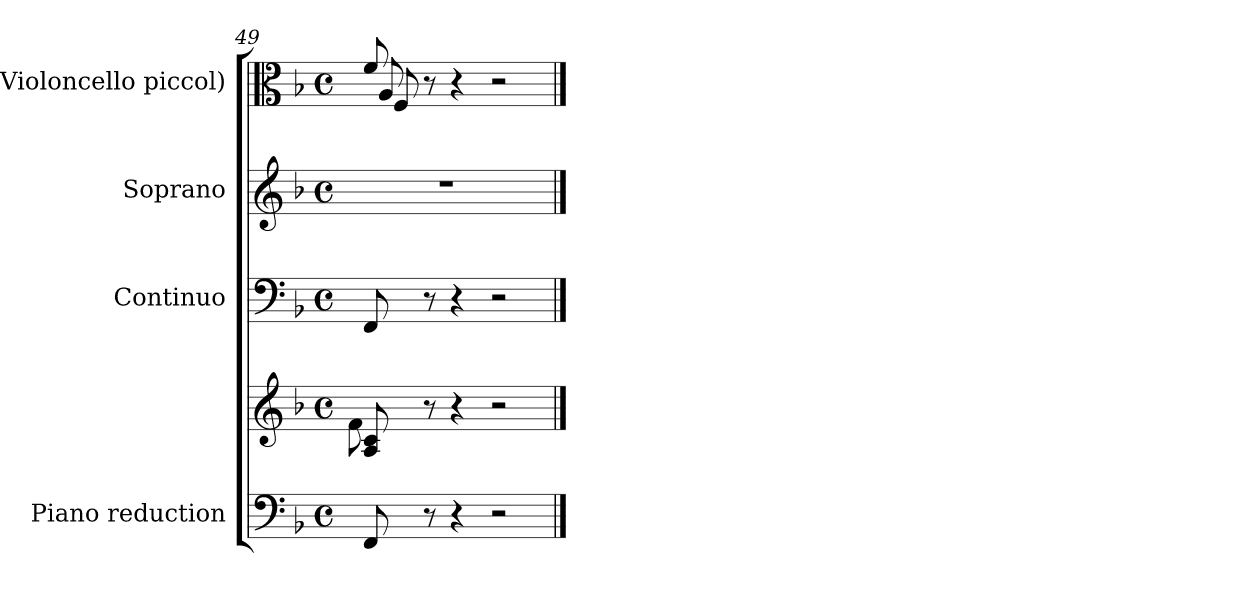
**kern	**kern	**kern	**kern	**kern
*part4	*part4	*part3	*part2	*part1
*staff5	*staff4	*staff3	*staff2	*staff1
*I"Piano reduction	*	*I"Continuo	*I"Soprano	*I"(Violoncello piccol)
*I'Pno	*	*	*	*
!!LO:PB:g=z
*clefF4	*clefG2	*clefF4	*clefG2	*clefC3
*k[b-]	*k[b-]	*k[b-]	*k[b-]	*k[b-]
*M4/4	*M4/4	*M4/4	*M4/4	*M4/4
*met(c)	*met(c)	*met(c)	*met(c)	*met(c)
=49	=49	=49	=49	=49
*	*^	*	*	*^
*	*	*	*	*	*	*^
8FF/	8A/ 8c/	8f\	8FF/	1r	8f/	8A/	8F/
8r	8r	8ryy	8r	.	8r	8ryy	8ryy
4r	4r	4ryy	4r	.	4r	4ryy	4ryy
2r	2r	2ryy	2r	.	2r	2ryy	2ryy
*	*v	*v	*	*	*v	*v	*v
==	==	==	==	==
*-	*-	*-	*-	*-
